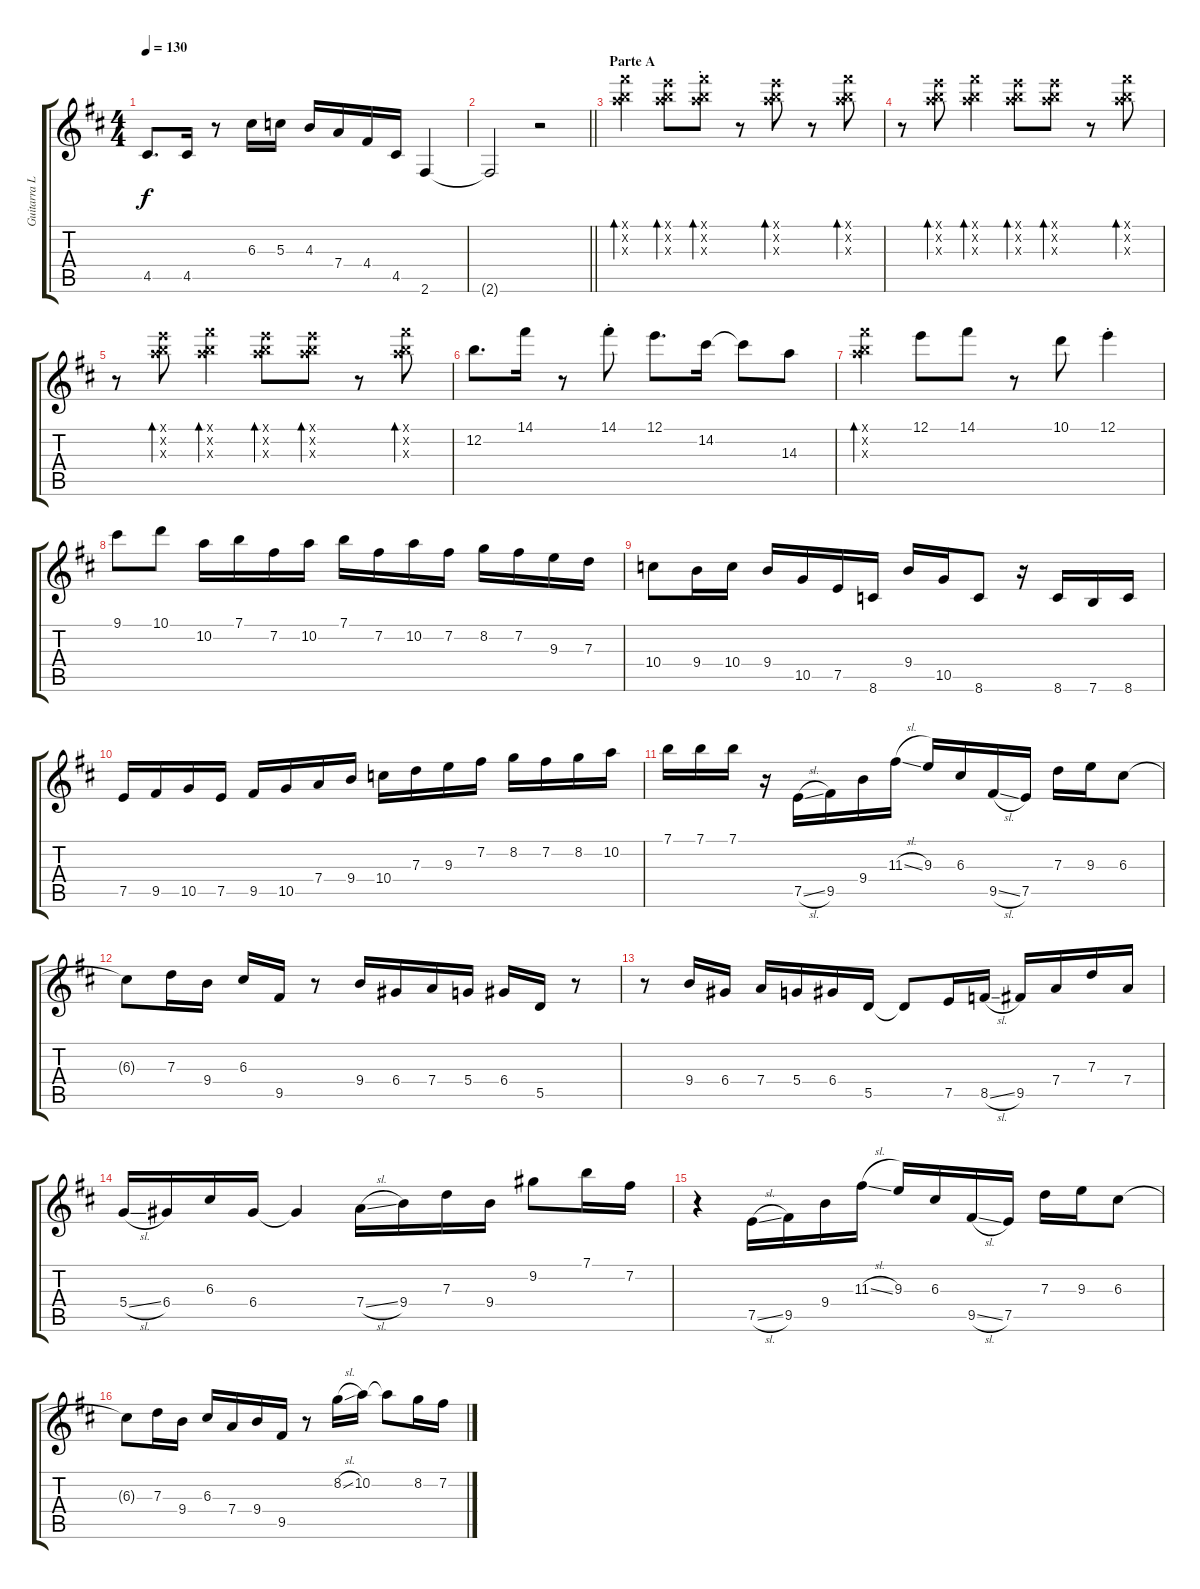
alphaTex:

\track ("Guitarra Líder" "Guitarra L") {instrument acousticguitarsteel}
\staff {score tabs}
\tuning (E4 B3 G3 D3 A2 E2) {hide}
\ts (4 4)
\tempo 130
\clef g2
\ks d
4.5.8{d dy f} 4.5.16 r.8 6.3.16 5.3.16 4.3.16 7.4.16 4.4.16 4.5.16 2.6.4 |
\barLineRight lightlight
2.6{t}.2 r.2 |
\section ("" "Parte A")
(14.1{x} 12.2{x} 14.3{x}).4{bd 240} (12.1{x} 12.2{x} 14.3{x}).8{bd 240} (14.1{st x} 12.2{x} 14.3{x}).8{bd 240} r.8 (12.1{x} 12.2{x} 14.3{x}).8{bd 240} r.8 (14.1{x} 12.2{x} 14.3{x}).8{bd 240} |
r.8 (12.1{x} 12.2{x} 14.3{x}).8{bd 240} (14.1{x} 12.2{x} 14.3{x}).4{bd 240} (12.1{x} 12.2{x} 14.3{x}).8{bd 240} (12.1{x} 12.2{x} 14.3{x}).8{bd 240} r.8 (14.1{x} 12.2{x} 14.3{x}).8{bd 240} |
r.8 (12.1{x} 12.2{x} 14.3{x}).8{bd 240} (14.1{x} 12.2{x} 14.3{x}).4{bd 240} (12.1{x} 12.2{x} 14.3{x}).8{bd 240} (12.1{x} 12.2{x} 14.3{x}).8{bd 240} r.8 (14.1{x} 12.2{x} 14.3{x}).8{bd 240} |
12.2.8{d} 14.1.16 r.8 14.1{st}.8 12.1.8{d} 14.2.16 14.2{t}.8 14.3.8 |
(14.1{x} 12.2{x} 14.3{x}).4{bd 240} 12.1.8 14.1.8 r.8 10.1.8 12.1{st}.4 |
9.1.8 10.1.8 10.2.16 7.1.16 7.2.16 10.2.16 7.1.16 7.2.16 10.2.16 7.2.16 8.2.16 7.2.16 9.3.16 7.3.16 |
10.4.8 9.4.16 10.4.16 9.4.16 10.5.16 7.5.16 8.6.16 9.4.16 10.5.16 8.6.8 r.16 8.6.16 7.6.16 8.6.16 |
7.5.16 9.5.16 10.5.16 7.5.16 9.5.16 10.5.16 7.4.16 9.4.16 10.4.16 7.3.16 9.3.16 7.2.16 8.2.16 7.2.16 8.2.16 10.2.16 |
7.1.16 7.1.16 7.1.16 r.16 7.5{sl}.16 9.5.16 9.4.16 11.3{sl}.16 9.3.16 6.3.16 9.5{sl}.16 7.5.16 7.3.16 9.3.16 6.3.8 |
6.3{t}.8 7.3.16 9.4.16 6.3.16 9.5.16 r.8 9.4.16 6.4.16 7.4.16 5.4.16 6.4.16 5.5.16 r.8 |
r.8 9.4.16 6.4.16 7.4.16 5.4.16 6.4.16 5.5.16 5.5{t}.8 7.5.16 8.5{sl}.16 9.5.16 7.4.16 7.3.16 7.4.16 |
5.4{sl}.16 6.4.16 6.3.16 6.4.16 6.4{t}.4 7.4{sl}.16 9.4.16 7.3.16 9.4.16 9.2.8 7.1.16 7.2.16 |
r.4 7.5{sl}.16 9.5.16 9.4.16 11.3{sl}.16 9.3.16 6.3.16 9.5{sl}.16 7.5.16 7.3.16 9.3.16 6.3.8 |
6.3{t}.8 7.3.16 9.4.16 6.3.16 7.4.16 9.4.16 9.5.16 r.8 8.2{sl}.16 10.2.16 10.2{t}.8 8.2.16 7.2.16
